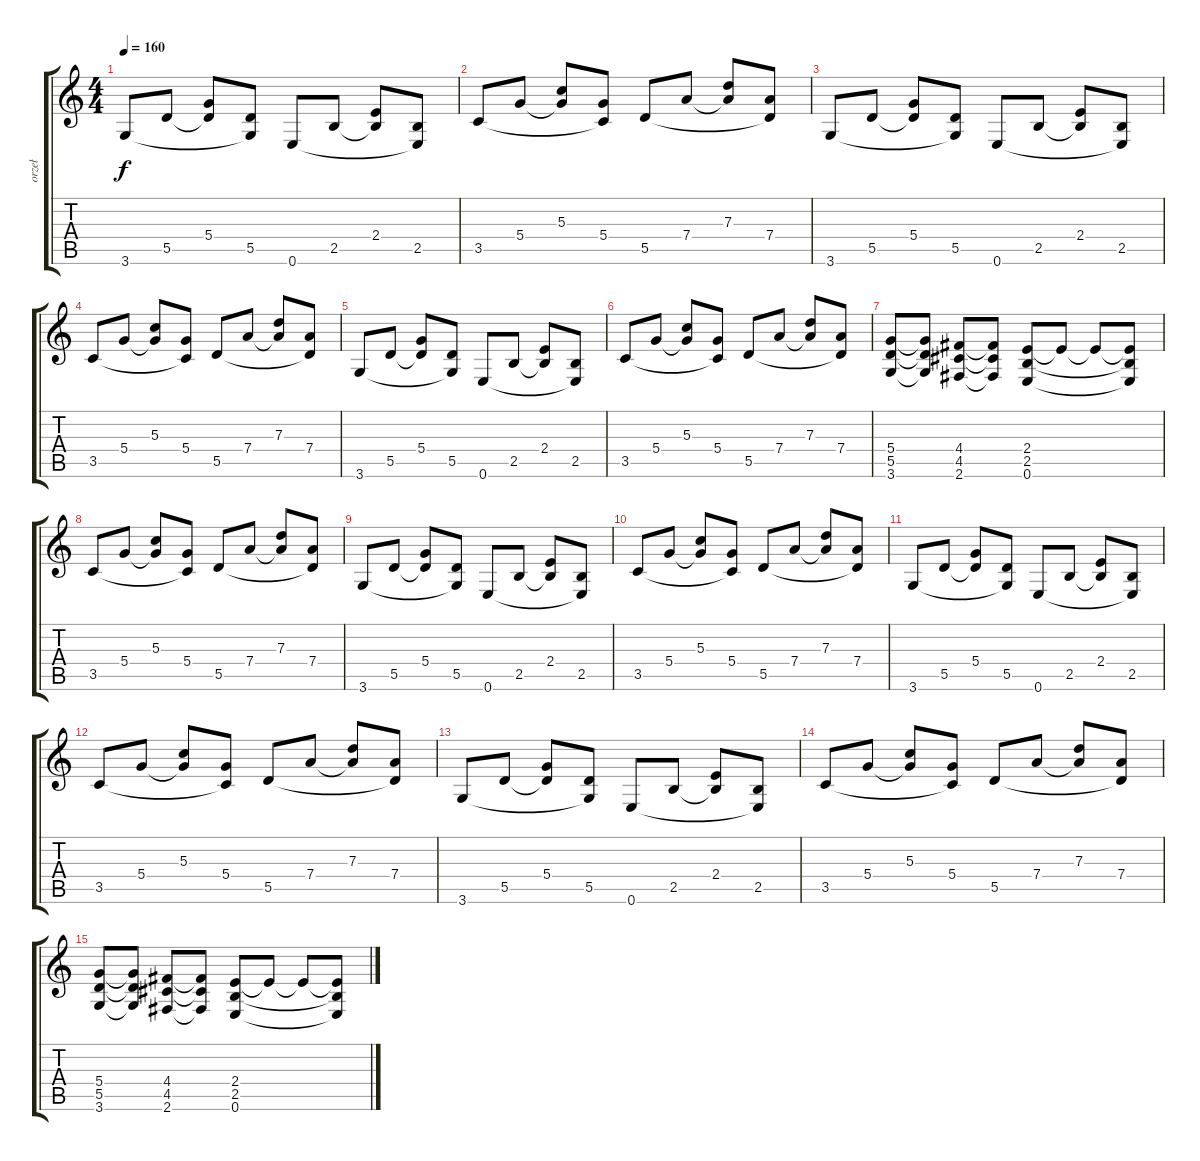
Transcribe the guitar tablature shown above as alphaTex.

\track ("orzeł" "orzeł") {instrument overdrivenguitar}
\staff {score tabs}
\tuning (E4 B3 G3 D3 A2 E2) {hide}
\ts (4 4)
\tempo 160
\clef g2
\ks c
3.6.8{dy f} 5.5.8 (5.4 5.5{t}).8 (5.5 3.6{t}).8 0.6.8 2.5.8 (2.4 2.5{t}).8 (2.5 0.6{t}).8 |
3.5.8 5.4.8 (5.3 5.4{t}).8 (5.4 3.5{t}).8 5.5.8 7.4.8 (7.3 7.4{t}).8 (7.4 5.5{t}).8 |
3.6.8 5.5.8 (5.4 5.5{t}).8 (5.5 3.6{t}).8 0.6.8 2.5.8 (2.4 2.5{t}).8 (2.5 0.6{t}).8 |
3.5.8 5.4.8 (5.3 5.4{t}).8 (5.4 3.5{t}).8 5.5.8 7.4.8 (7.3 7.4{t}).8 (7.4 5.5{t}).8 |
3.6.8 5.5.8 (5.4 5.5{t}).8 (5.5 3.6{t}).8 0.6.8 2.5.8 (2.4 2.5{t}).8 (2.5 0.6{t}).8 |
3.5.8 5.4.8 (5.3 5.4{t}).8 (5.4 3.5{t}).8 5.5.8 7.4.8 (7.3 7.4{t}).8 (7.4 5.5{t}).8 |
(5.4 5.5 3.6).8 (5.4{t} 5.5{t} 3.6{t}).8 (4.4 4.5 2.6).8 (4.4{t} 4.5{t} 2.6{t}).8 (2.4 2.5 0.6).8 2.4{t}.8 2.4{t}.8 (2.4{t} 2.5{t} 0.6{t}).8 |
3.5.8 5.4.8 (5.3 5.4{t}).8 (5.4 3.5{t}).8 5.5.8 7.4.8 (7.3 7.4{t}).8 (7.4 5.5{t}).8 |
3.6.8 5.5.8 (5.4 5.5{t}).8 (5.5 3.6{t}).8 0.6.8 2.5.8 (2.4 2.5{t}).8 (2.5 0.6{t}).8 |
3.5.8 5.4.8 (5.3 5.4{t}).8 (5.4 3.5{t}).8 5.5.8 7.4.8 (7.3 7.4{t}).8 (7.4 5.5{t}).8 |
3.6.8 5.5.8 (5.4 5.5{t}).8 (5.5 3.6{t}).8 0.6.8 2.5.8 (2.4 2.5{t}).8 (2.5 0.6{t}).8 |
3.5.8 5.4.8 (5.3 5.4{t}).8 (5.4 3.5{t}).8 5.5.8 7.4.8 (7.3 7.4{t}).8 (7.4 5.5{t}).8 |
3.6.8 5.5.8 (5.4 5.5{t}).8 (5.5 3.6{t}).8 0.6.8 2.5.8 (2.4 2.5{t}).8 (2.5 0.6{t}).8 |
3.5.8 5.4.8 (5.3 5.4{t}).8 (5.4 3.5{t}).8 5.5.8 7.4.8 (7.3 7.4{t}).8 (7.4 5.5{t}).8 |
(5.4 5.5 3.6).8 (5.4{t} 5.5{t} 3.6{t}).8 (4.4 4.5 2.6).8 (4.4{t} 4.5{t} 2.6{t}).8 (2.4 2.5 0.6).8 2.4{t}.8 2.4{t}.8 (2.4{t} 2.5{t} 0.6{t}).8
